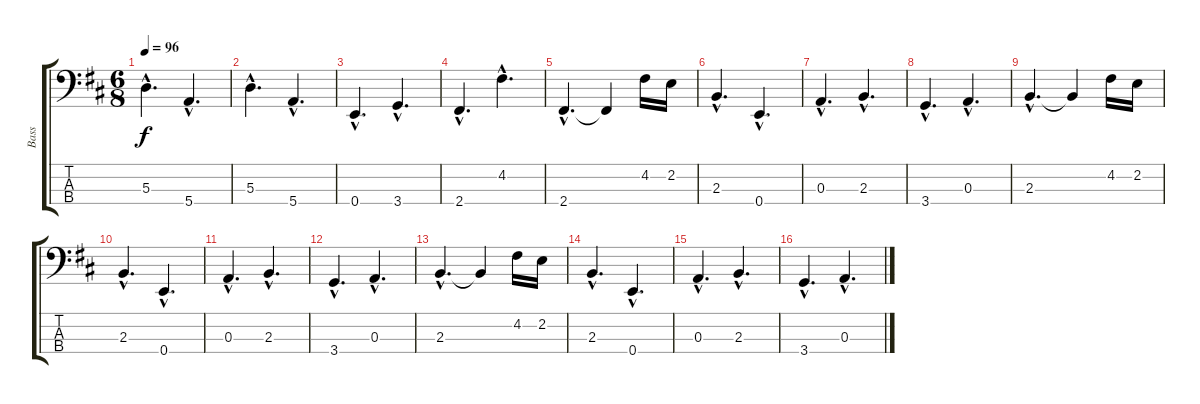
\track ("Bass" "Bass") {instrument electricbassfinger}
\staff {score tabs}
\tuning (G2 D2 A1 E1) {hide}
\ts (6 8)
\tempo 96
\clef f4
\ks bminor
5.3{hac}.4{d dy f} 5.4{hac}.4{d} |
5.3{hac}.4{d} 5.4{hac}.4{d} |
0.4{hac}.4{d} 3.4{hac}.4{d} |
2.4{hac}.4{d} 4.2{hac}.4{d} |
2.4{hac}.4{d} 2.4{t}.4 4.2.16 2.2.16 |
2.3{hac}.4{d} 0.4{hac}.4{d} |
0.3{hac}.4{d} 2.3{hac}.4{d} |
3.4{hac}.4{d} 0.3{hac}.4{d} |
2.3{hac}.4{d} 2.3{t}.4 4.2.16 2.2.16 |
2.3{hac}.4{d} 0.4{hac}.4{d} |
0.3{hac}.4{d} 2.3{hac}.4{d} |
3.4{hac}.4{d} 0.3{hac}.4{d} |
2.3{hac}.4{d} 2.3{t}.4 4.2.16 2.2.16 |
2.3{hac}.4{d} 0.4{hac}.4{d} |
0.3{hac}.4{d} 2.3{hac}.4{d} |
3.4{hac}.4{d} 0.3{hac}.4{d}
